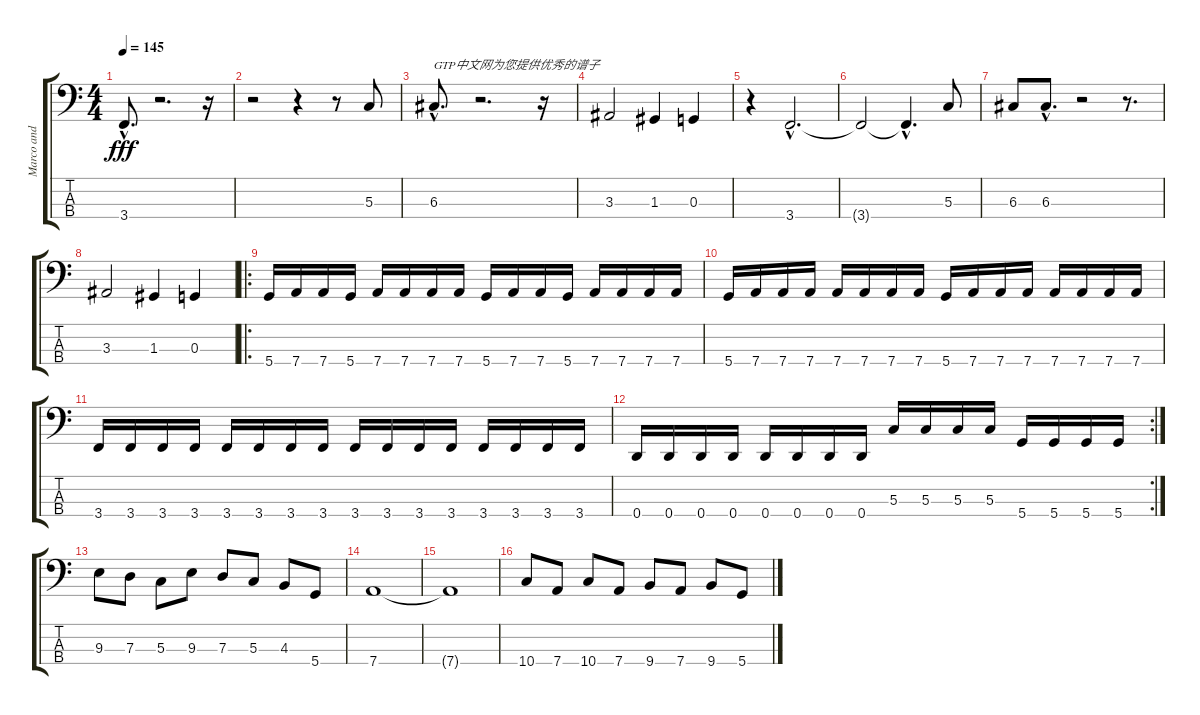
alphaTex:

\track ("Marco and his bass" "Marco and ") {instrument electricbassfinger}
\staff {score tabs}
\tuning (F2 C2 G1 D1) {hide}
\ts (4 4)
\tempo 145
\clef f4
\ks c
3.4{hac}.8{d dy fff instrument electricbassfinger} r.2{d} r.16 |
r.2 r.4 r.8 5.3.8 |
6.3{hac}.8{d txt "GTP中文网为您提供优秀的谱子"} r.2{d} r.16 |
3.3.2 1.3.4 0.3.4 |
r.4 3.4{hac}.2{d} |
3.4{t}.2 3.4{hac t}.4{d} 5.3.8 |
6.3.8 6.3{hac}.8{d} r.2 r.8{d} |
3.3.2 1.3.4 0.3.4 |
\ro
5.4.16 7.4.16 7.4.16 5.4.16 7.4.16 7.4.16 7.4.16 7.4.16 5.4.16 7.4.16 7.4.16 5.4.16 7.4.16 7.4.16 7.4.16 7.4.16 |
5.4.16 7.4.16 7.4.16 7.4.16 7.4.16 7.4.16 7.4.16 7.4.16 5.4.16 7.4.16 7.4.16 7.4.16 7.4.16 7.4.16 7.4.16 7.4.16 |
3.4.16 3.4.16 3.4.16 3.4.16 3.4.16 3.4.16 3.4.16 3.4.16 3.4.16 3.4.16 3.4.16 3.4.16 3.4.16 3.4.16 3.4.16 3.4.16 |
\rc 2
0.4.16 0.4.16 0.4.16 0.4.16 0.4.16 0.4.16 0.4.16 0.4.16 5.3.16 5.3.16 5.3.16 5.3.16 5.4.16 5.4.16 5.4.16 5.4.16 |
9.3.8 7.3.8 5.3.8 9.3.8 7.3.8 5.3.8 4.3.8 5.4.8 |
7.4.1 |
7.4{t}.1 |
10.4.8{instrument slapbass2} 7.4.8 10.4.8 7.4.8 9.4.8 7.4.8 9.4.8 5.4.8
